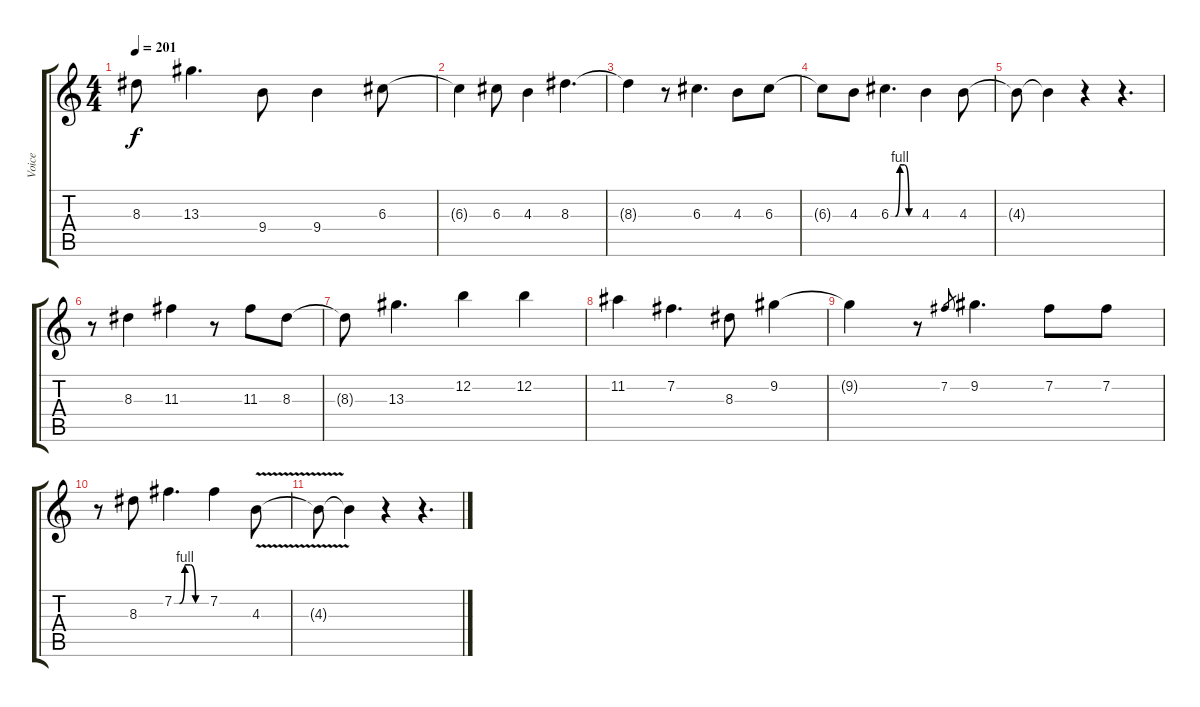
\track ("Voice" "Voice") {instrument overdrivenguitar}
\staff {score tabs}
\tuning (E4 B3 G3 D3 A2 E2) {hide}
\ts (4 4)
\tempo 201
\clef g2
\ks c
8.3{t}.8{dy f} 13.3.4{d} 9.4.8 9.4.4 6.3.8 |
6.3{t}.4 6.3.8 4.3.4 8.3.4{d} |
8.3{t}.4 r.8 6.3.4{d} 4.3.8 6.3.8 |
6.3{t}.8 4.3.8 6.3{be (custom 0 0 10 0 20 4 30 4 40 0 60 0)}.4{d} 4.3.4 4.3.8 |
4.3{t}.8 4.3{t}.4 r.4 r.4{d} |
r.8 8.3.4 11.3.4 r.8 11.3.8 8.3.8 |
8.3{t}.8 13.3.4{d} 12.2.4 12.2.4 |
11.2.4 7.2.4{d} 8.3.8 9.2.4 |
9.2{t}.4 r.8 7.2.8{gr} 9.2.4{d} 7.2.8 7.2.8 |
r.8 8.3.8 7.2{be (custom 0 0 10 0 20 4 30 4 40 0 60 0)}.4{d} 7.2.4 4.3{v}.8 |
4.3{t}.8 4.3{t}.4 r.4 r.4{d}
